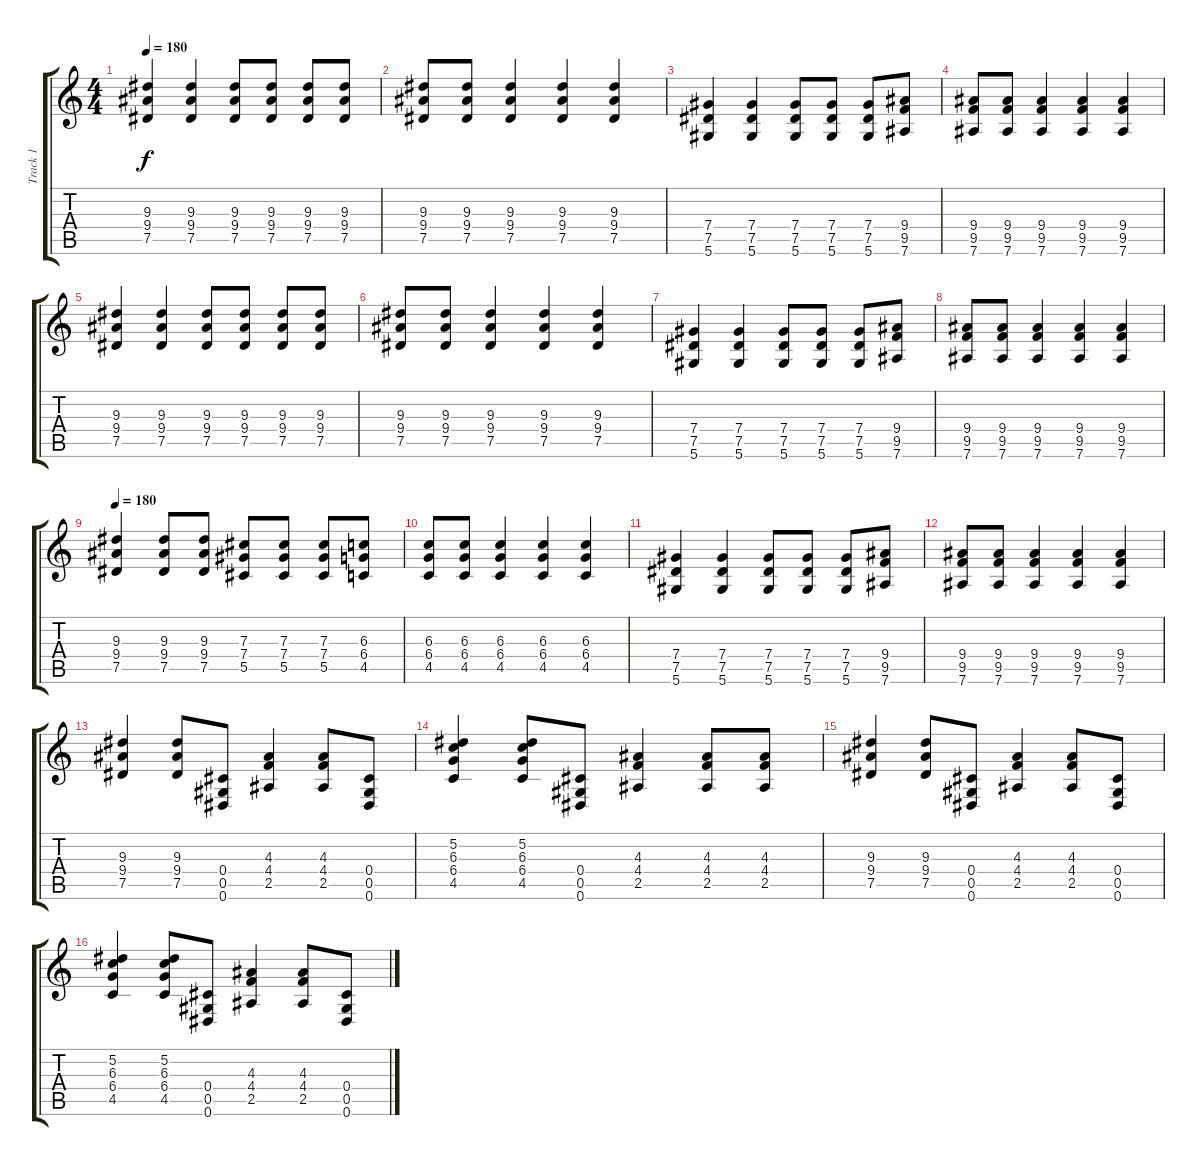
\track ("Track 1" "Track 1") {instrument distortionguitar}
\staff {score tabs}
\tuning (Eb4 Bb3 Gb3 Db3 Ab2 Eb2) {hide}
\ts (4 4)
\tempo 180
\clef g2
\ks c
(9.3 9.4 7.5).4{dy f} (9.3 9.4 7.5).4 (9.3 9.4 7.5).8 (9.3 9.4 7.5).8 (9.3 9.4 7.5).8 (9.3 9.4 7.5).8 |
(9.3 9.4 7.5).8 (9.3 9.4 7.5).8 (9.3 9.4 7.5).4 (9.3 9.4 7.5).4 (9.3 9.4 7.5).4 |
(7.4 7.5 5.6).4 (7.4 7.5 5.6).4 (7.4 7.5 5.6).8 (7.4 7.5 5.6).8 (7.4 7.5 5.6).8 (9.4 9.5 7.6).8 |
(9.4 9.5 7.6).8 (9.4 9.5 7.6).8 (9.4 9.5 7.6).4 (9.4 9.5 7.6).4 (9.4 9.5 7.6).4 |
(9.3 9.4 7.5).4 (9.3 9.4 7.5).4 (9.3 9.4 7.5).8 (9.3 9.4 7.5).8 (9.3 9.4 7.5).8 (9.3 9.4 7.5).8 |
(9.3 9.4 7.5).8 (9.3 9.4 7.5).8 (9.3 9.4 7.5).4 (9.3 9.4 7.5).4 (9.3 9.4 7.5).4 |
(7.4 7.5 5.6).4 (7.4 7.5 5.6).4 (7.4 7.5 5.6).8 (7.4 7.5 5.6).8 (7.4 7.5 5.6).8 (9.4 9.5 7.6).8 |
(9.4 9.5 7.6).8 (9.4 9.5 7.6).8 (9.4 9.5 7.6).4 (9.4 9.5 7.6).4 (9.4 9.5 7.6).4 |
\tempo 180
(9.3 9.4 7.5).4 (9.3 9.4 7.5).8 (9.3 9.4 7.5).8 (7.3 7.4 5.5).8 (7.3 7.4 5.5).8 (7.3 7.4 5.5).8 (6.3 6.4 4.5).8 |
(6.3 6.4 4.5).8 (6.3 6.4 4.5).8 (6.3 6.4 4.5).4 (6.3 6.4 4.5).4 (6.3 6.4 4.5).4 |
(7.4 7.5 5.6).4 (7.4 7.5 5.6).4 (7.4 7.5 5.6).8 (7.4 7.5 5.6).8 (7.4 7.5 5.6).8 (9.4 9.5 7.6).8 |
(9.4 9.5 7.6).8 (9.4 9.5 7.6).8 (9.4 9.5 7.6).4 (9.4 9.5 7.6).4 (9.4 9.5 7.6).4 |
(9.3 9.4 7.5).4 (9.3 9.4 7.5).8 (0.4 0.5 0.6).8 (4.3 4.4 2.5).4 (4.3 4.4 2.5).8 (0.4 0.5 0.6).8 |
(5.2 6.3 6.4 4.5).4 (5.2 6.3 6.4 4.5).8 (0.4 0.5 0.6).8 (4.3 4.4 2.5).4 (4.3 4.4 2.5).8 (4.3 4.4 2.5).8 |
(9.3 9.4 7.5).4 (9.3 9.4 7.5).8 (0.4 0.5 0.6).8 (4.3 4.4 2.5).4 (4.3 4.4 2.5).8 (0.4 0.5 0.6).8 |
(5.2 6.3 6.4 4.5).4 (5.2 6.3 6.4 4.5).8 (0.4 0.5 0.6).8 (4.3 4.4 2.5).4 (4.3 4.4 2.5).8 (0.4 0.5 0.6).8
